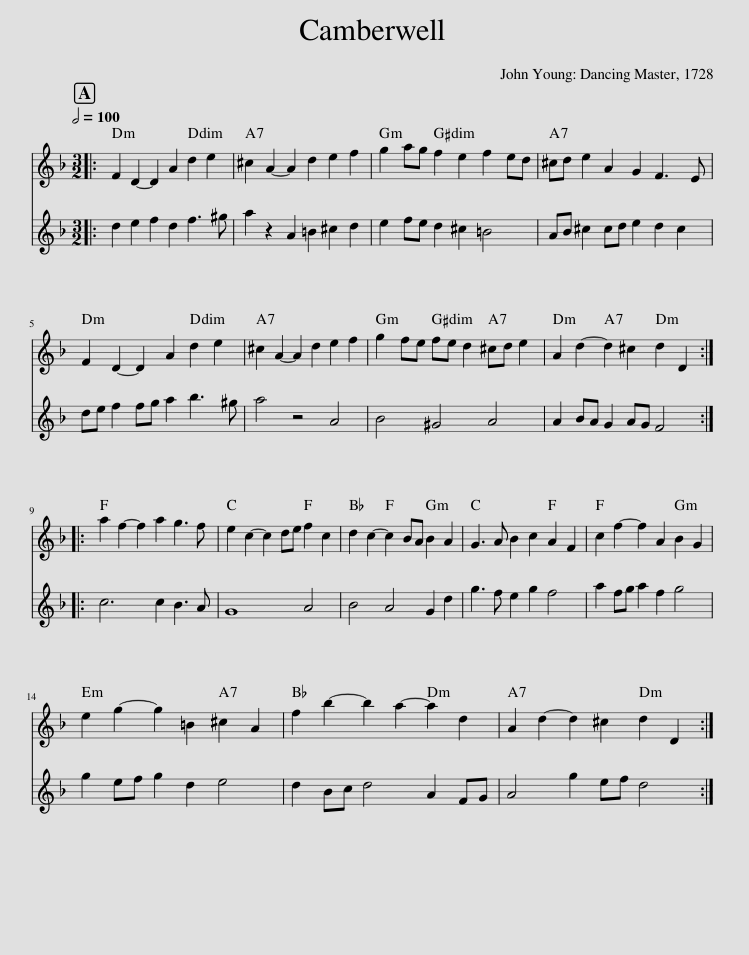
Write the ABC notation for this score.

X:1
%%score 1 2
L:1/8
Q:1/2=100
M:3/2
I:linebreak $
K:Dmin
V:1 treble
V:2 treble
V:1
|: F2 D2- D2 A2 d2 e2 | ^c2 A2- A2 d2 e2 f2 | g2 ag f2 e2 f2 ed | ^cd e2 A2 G2 F3 E |$ F2 D2- D2 A2 d2 e2 | %5
 ^c2 A2- A2 d2 e2 f2 | g2 fe fe d2 ^cd e2 | A2 d2- d2 ^c2 d2 D2 ::$ a2 f2- f2 a2 g3 f | e2 c2- c2 de f2 c2 | %10
 d2 c2- c2 BA B2 A2 | G3 A B2 c2 A2 F2 | c2 f2- f2 A2 B2 G2 |$ e2 g2- g2 =B2 ^c2 A2 | f2 b2- b2 a2- a2 d2 | %15
 A2 d2- d2 ^c2 d2 D2 :| %16
V:2
|: d2 e2 f2 d2 f3 ^g | a2 z2 A2 =B2 ^c2 d2 | e2 fe d2 ^c2 =B4 | AB ^c2 cd e2 d2 c2 |$ de f2 fg a2 b3 ^g | %5
 a4 z4 A4 | B4 ^G4 A4 | A2 BA G2 AG F4 ::$ c6 c2 B3 A | G8 A4 | %10
 B4 A4 G2 d2 | g3 f e2 g2 f4 | a2 fg a2 f2 g4 |$ g2 ef g2 d2 e4 | d2 Bc d4 A2 FG | %15
 A4 g2 ef d4 :| %16
